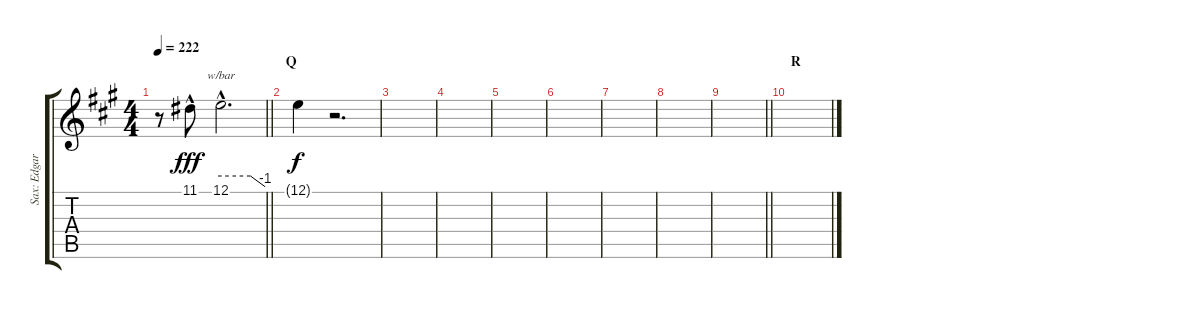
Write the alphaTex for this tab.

\track ("Sax: Edgar" "Sax: Edgar") {instrument tenorsax}
\staff {score tabs}
\tuning (E4 B3 G3 D3 A2 E2) {hide}
\ts (4 4)
\tempo 222
\clef g2
\barLineRight lightlight
\ks a
r.8{dy fff} 11.1{hac}.8 12.1{hac}.2{d tbe (custom default 0 0 40 0 60 -4)} |
\section ("" "Q")
12.1{t}.4{dy f} r.2{d} |
|
|
|
|
|
|
\barLineRight lightlight
|
\section ("" "R")
